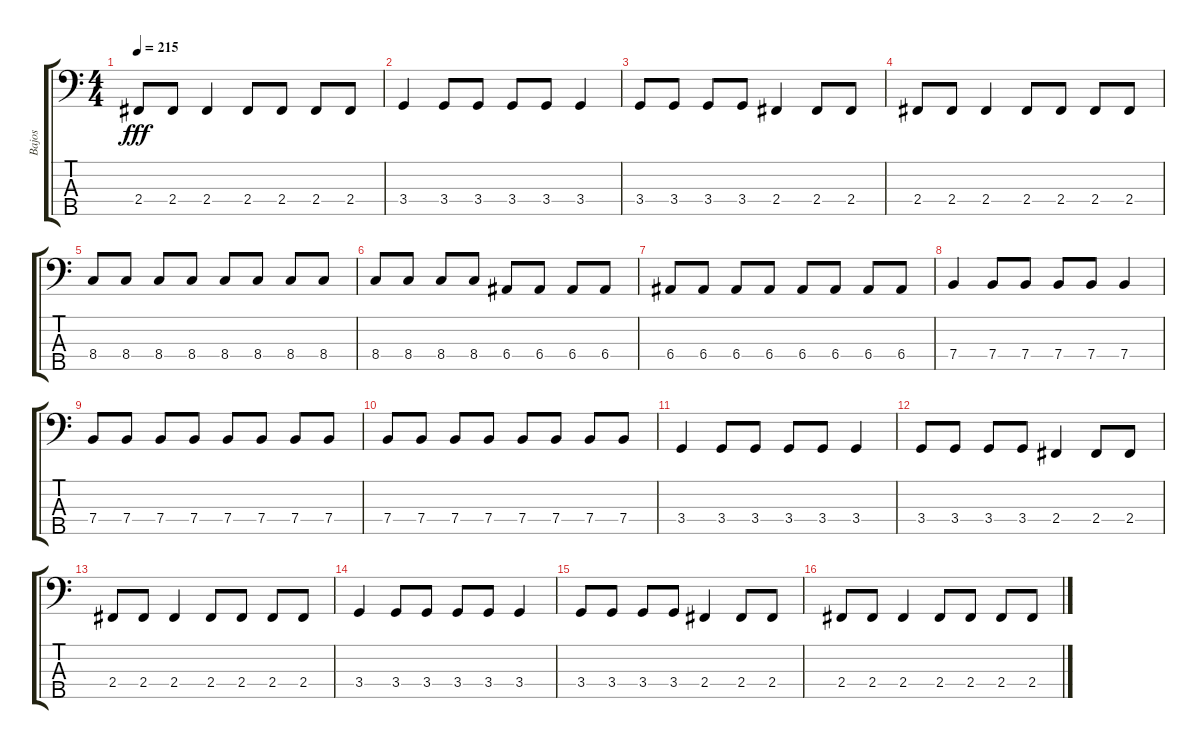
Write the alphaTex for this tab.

\track ("Bajos" "Bajos") {instrument electricbassfinger}
\staff {score tabs}
\tuning (G2 D2 A1 E1 B0) {hide}
\ts (4 4)
\tempo 215
\clef f4
\ks c
2.4.8{dy fff} 2.4.8 2.4.4 2.4.8 2.4.8 2.4.8 2.4.8 |
3.4.4 3.4.8 3.4.8 3.4.8 3.4.8 3.4.4 |
3.4.8 3.4.8 3.4.8 3.4.8 2.4.4 2.4.8 2.4.8 |
2.4.8 2.4.8 2.4.4 2.4.8 2.4.8 2.4.8 2.4.8 |
8.4.8 8.4.8 8.4.8 8.4.8 8.4.8 8.4.8 8.4.8 8.4.8 |
8.4.8 8.4.8 8.4.8 8.4.8 6.4.8 6.4.8 6.4.8 6.4.8 |
6.4.8 6.4.8 6.4.8 6.4.8 6.4.8 6.4.8 6.4.8 6.4.8 |
7.4.4 7.4.8 7.4.8 7.4.8 7.4.8 7.4.4 |
7.4.8 7.4.8 7.4.8 7.4.8 7.4.8 7.4.8 7.4.8 7.4.8 |
7.4.8 7.4.8 7.4.8 7.4.8 7.4.8 7.4.8 7.4.8 7.4.8 |
3.4.4 3.4.8 3.4.8 3.4.8 3.4.8 3.4.4 |
3.4.8 3.4.8 3.4.8 3.4.8 2.4.4 2.4.8 2.4.8 |
2.4.8 2.4.8 2.4.4 2.4.8 2.4.8 2.4.8 2.4.8 |
3.4.4 3.4.8 3.4.8 3.4.8 3.4.8 3.4.4 |
3.4.8 3.4.8 3.4.8 3.4.8 2.4.4 2.4.8 2.4.8 |
2.4.8 2.4.8 2.4.4 2.4.8 2.4.8 2.4.8 2.4.8
